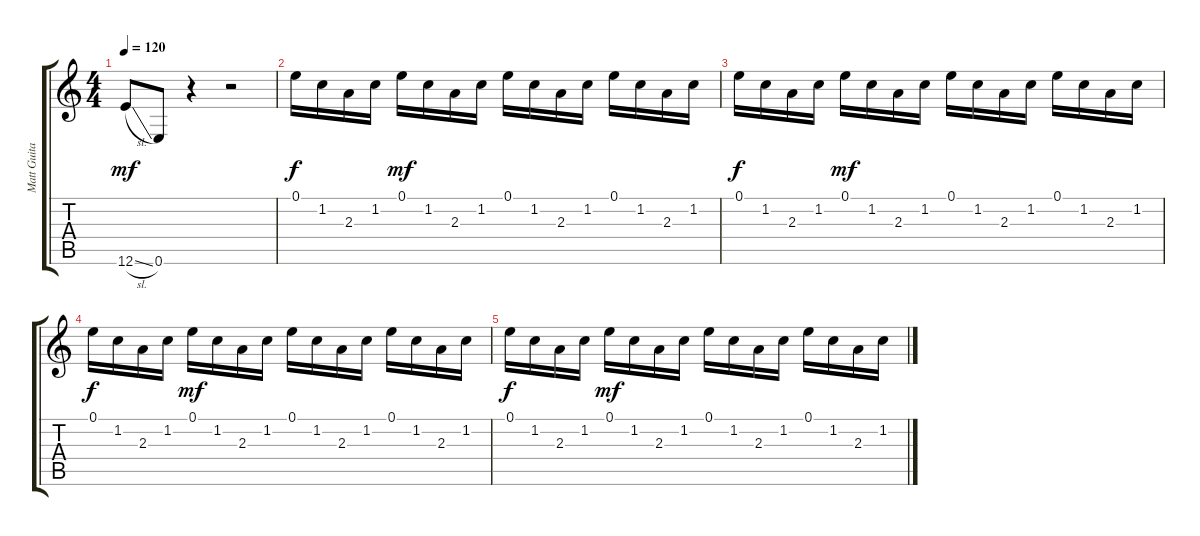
\track ("Matt Guitar" "Matt Guita") {instrument distortionguitar}
\staff {score tabs}
\tuning (E4 B3 G3 D3 A2 E2) {hide}
\ts (4 4)
\tempo 120
\clef g2
\ks c
12.6{sl}.8{dy mf} 0.6.8 r.4 r.2{volume 10} |
0.1.16{dy f volume 3} 1.2.16 2.3.16 1.2.16 0.1.16{dy mf} 1.2.16 2.3.16 1.2.16 0.1.16 1.2.16 2.3.16 1.2.16 0.1.16 1.2.16 2.3.16 1.2.16 |
0.1.16{dy f} 1.2.16 2.3.16 1.2.16 0.1.16{dy mf} 1.2.16 2.3.16 1.2.16 0.1.16 1.2.16 2.3.16 1.2.16 0.1.16 1.2.16 2.3.16 1.2.16 |
0.1.16{dy f} 1.2.16 2.3.16 1.2.16 0.1.16{dy mf} 1.2.16 2.3.16 1.2.16 0.1.16 1.2.16 2.3.16 1.2.16 0.1.16 1.2.16 2.3.16 1.2.16 |
0.1.16{dy f} 1.2.16 2.3.16 1.2.16 0.1.16{dy mf} 1.2.16 2.3.16 1.2.16 0.1.16 1.2.16 2.3.16 1.2.16 0.1.16 1.2.16 2.3.16 1.2.16
